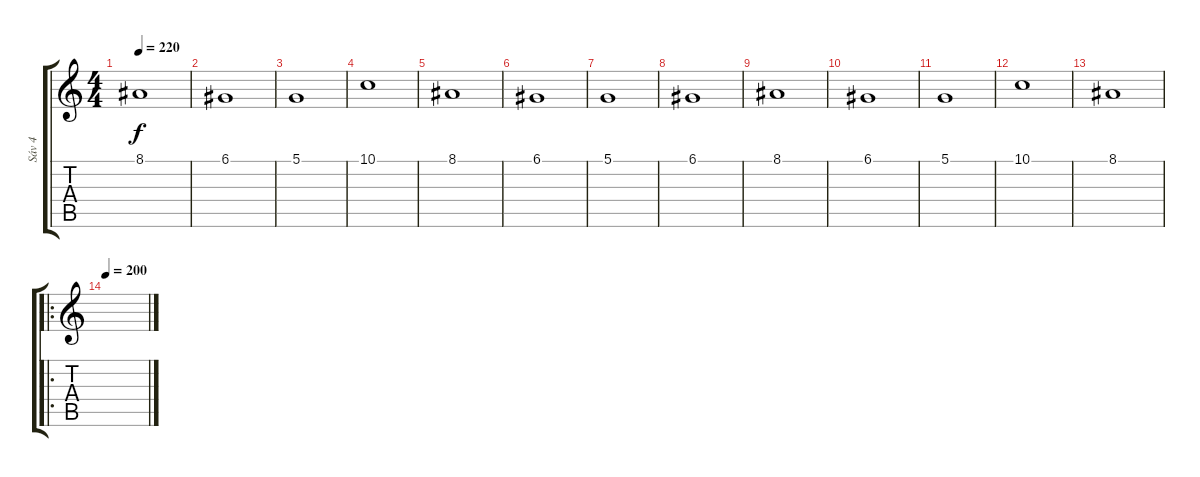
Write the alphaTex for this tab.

\track ("Sáv 4" "Sáv 4") {instrument choiraahs}
\staff {score tabs}
\tuning (D4 A3 F3 C3 G2 D2) {hide}
\ts (4 4)
\tempo 220
\clef g2
\ks c
8.1.1{dy f} |
6.1.1 |
5.1.1 |
10.1.1 |
8.1.1 |
6.1.1 |
5.1.1 |
6.1.1 |
8.1.1 |
6.1.1 |
5.1.1 |
10.1.1 |
8.1.1 |
\ro
\tempo 200
